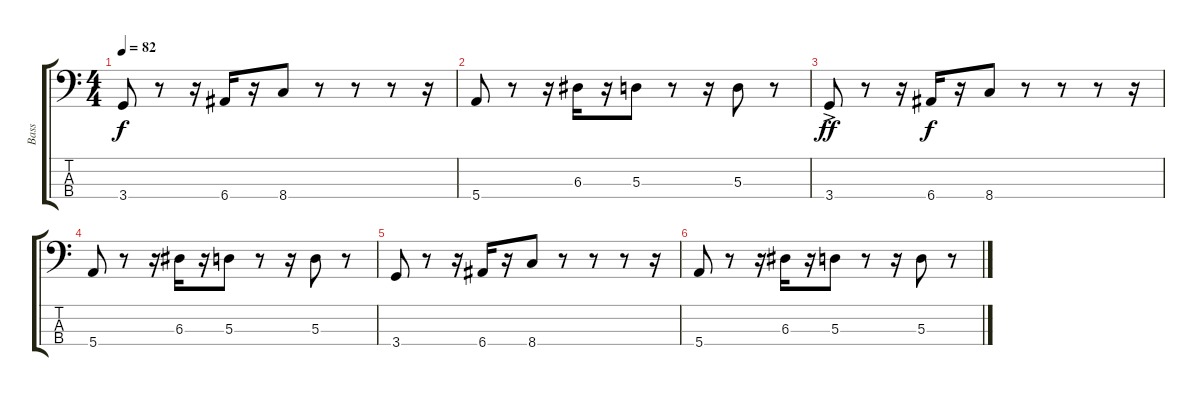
\track ("Bass" "Bass") {instrument electricbassfinger}
\staff {score tabs}
\tuning (G2 D2 A1 E1) {hide}
\ts (4 4)
\tempo 82
\clef f4
\ks c
3.4.8{dy f} r.8 r.16 6.4.16 r.16 8.4.8 r.8 r.8 r.8 r.16 |
5.4.8 r.8 r.16 6.3.16 r.16 5.3.8 r.8 r.16 5.3.8 r.8 |
3.4{ac}.8{dy ff} r.8 r.16 6.4.16{dy f} r.16 8.4.8 r.8 r.8 r.8 r.16 |
5.4.8 r.8 r.16 6.3.16 r.16 5.3.8 r.8 r.16 5.3.8 r.8 |
3.4.8 r.8 r.16 6.4.16 r.16 8.4.8 r.8 r.8 r.8 r.16 |
5.4.8 r.8 r.16 6.3.16 r.16 5.3.8 r.8 r.16 5.3.8 r.8
